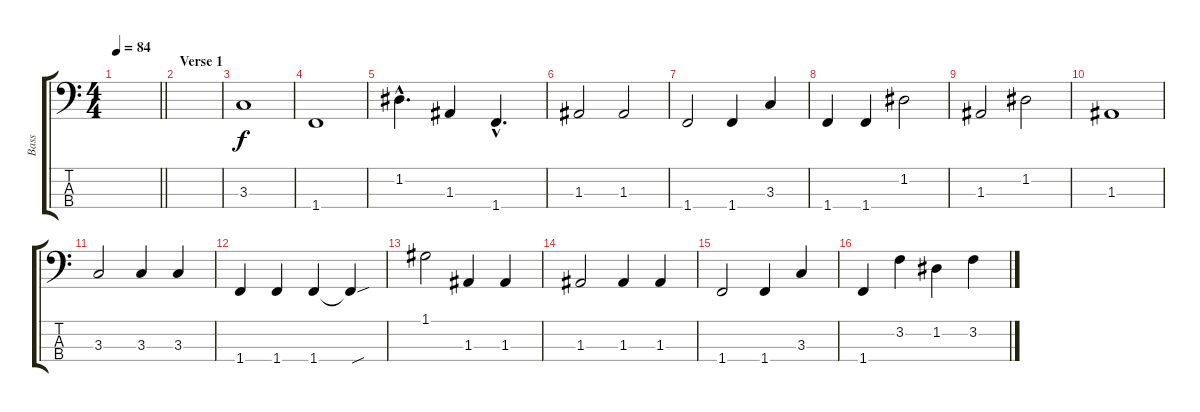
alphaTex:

\track ("Bass" "Bass") {instrument electricbassfinger}
\staff {score tabs}
\tuning (G2 D2 A1 E1) {hide}
\ts (4 4)
\tempo 84
\clef f4
\barLineRight lightlight
\ks c
|
\section ("" "Verse 1")
|
3.3.1 |
1.4.1 |
1.2{hac}.4{d} 1.3.4 1.4{hac}.4{d} |
1.3.2 1.3.2 |
1.4.2 1.4.4 3.3.4 |
1.4.4 1.4.4 1.2.2 |
1.3.2 1.2.2 |
1.3.1 |
3.3.2 3.3.4 3.3.4 |
1.4.4 1.4.4 1.4.4 1.4{sou t}.4 |
1.1.2 1.3.4 1.3.4 |
1.3.2 1.3.4 1.3.4 |
1.4.2 1.4.4 3.3.4 |
1.4.4 3.2.4 1.2.4 3.2.4
